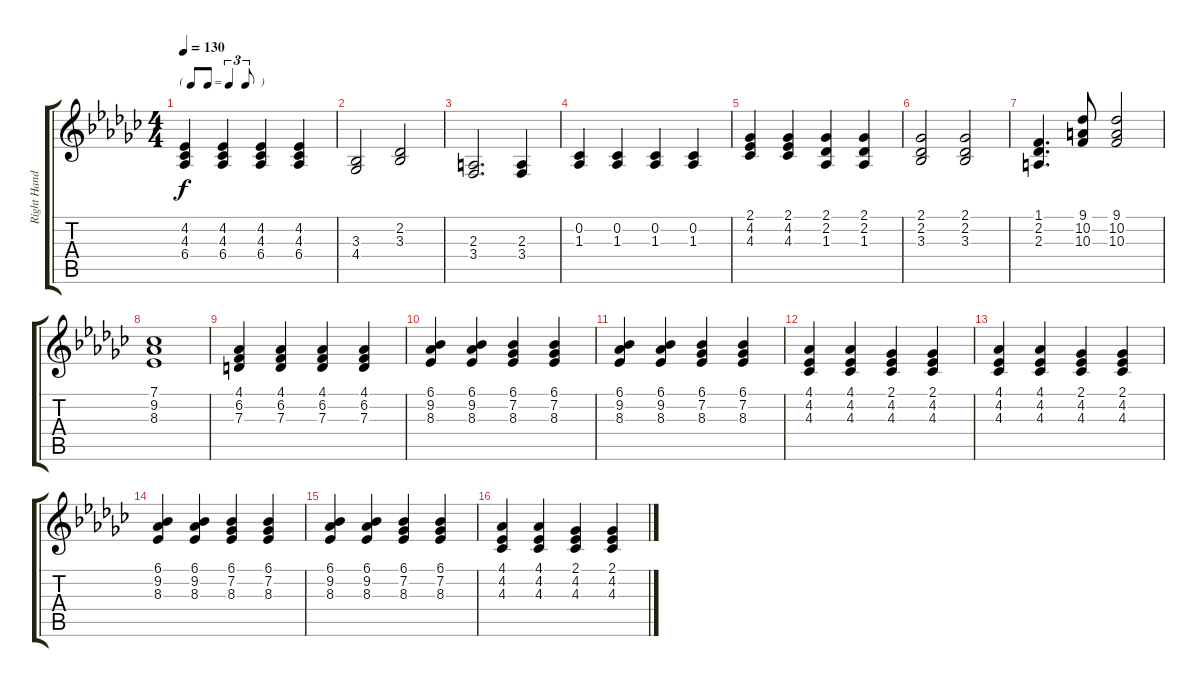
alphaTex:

\track ("Right Hand" "Right Hand") {instrument acousticgrandpiano}
\staff {score tabs}
\tuning (E4 B3 G3 D3 A2 E2) {hide}
\ts (4 4)
\tf triplet8th
\tempo 130
\clef g2
\ks gb
(4.2 4.3 6.4).4{dy f} (4.2 4.3 6.4).4 (4.2 4.3 6.4).4 (4.2 4.3 6.4).4 |
(3.3 4.4).2 (2.2 3.3).2 |
(2.3 3.4).2{d} (2.3 3.4).4 |
(0.2 1.3).4 (0.2 1.3).4 (0.2 1.3).4 (0.2 1.3).4 |
(2.1 4.2 4.3).4 (2.1 4.2 4.3).4 (2.1 2.2 1.3).4 (2.1 2.2 1.3).4 |
(2.1 2.2 3.3).2 (2.1 2.2 3.3).2 |
(1.1 2.2 2.3).4{d} (9.1 10.2 10.3).8 (9.1 10.2 10.3).2 |
(7.1 9.2 8.3).1 |
(4.1 6.2 7.3).4 (4.1 6.2 7.3).4 (4.1 6.2 7.3).4 (4.1 6.2 7.3).4 |
(6.1 9.2 8.3).4 (6.1 9.2 8.3).4 (6.1 7.2 8.3).4 (6.1 7.2 8.3).4 |
(6.1 9.2 8.3).4 (6.1 9.2 8.3).4 (6.1 7.2 8.3).4 (6.1 7.2 8.3).4 |
(4.1 4.2 4.3).4 (4.1 4.2 4.3).4 (2.1 4.2 4.3).4 (2.1 4.2 4.3).4 |
(4.1 4.2 4.3).4 (4.1 4.2 4.3).4 (2.1 4.2 4.3).4 (2.1 4.2 4.3).4 |
(6.1 9.2 8.3).4 (6.1 9.2 8.3).4 (6.1 7.2 8.3).4 (6.1 7.2 8.3).4 |
(6.1 9.2 8.3).4 (6.1 9.2 8.3).4 (6.1 7.2 8.3).4 (6.1 7.2 8.3).4 |
(4.1 4.2 4.3).4 (4.1 4.2 4.3).4 (2.1 4.2 4.3).4 (2.1 4.2 4.3).4
